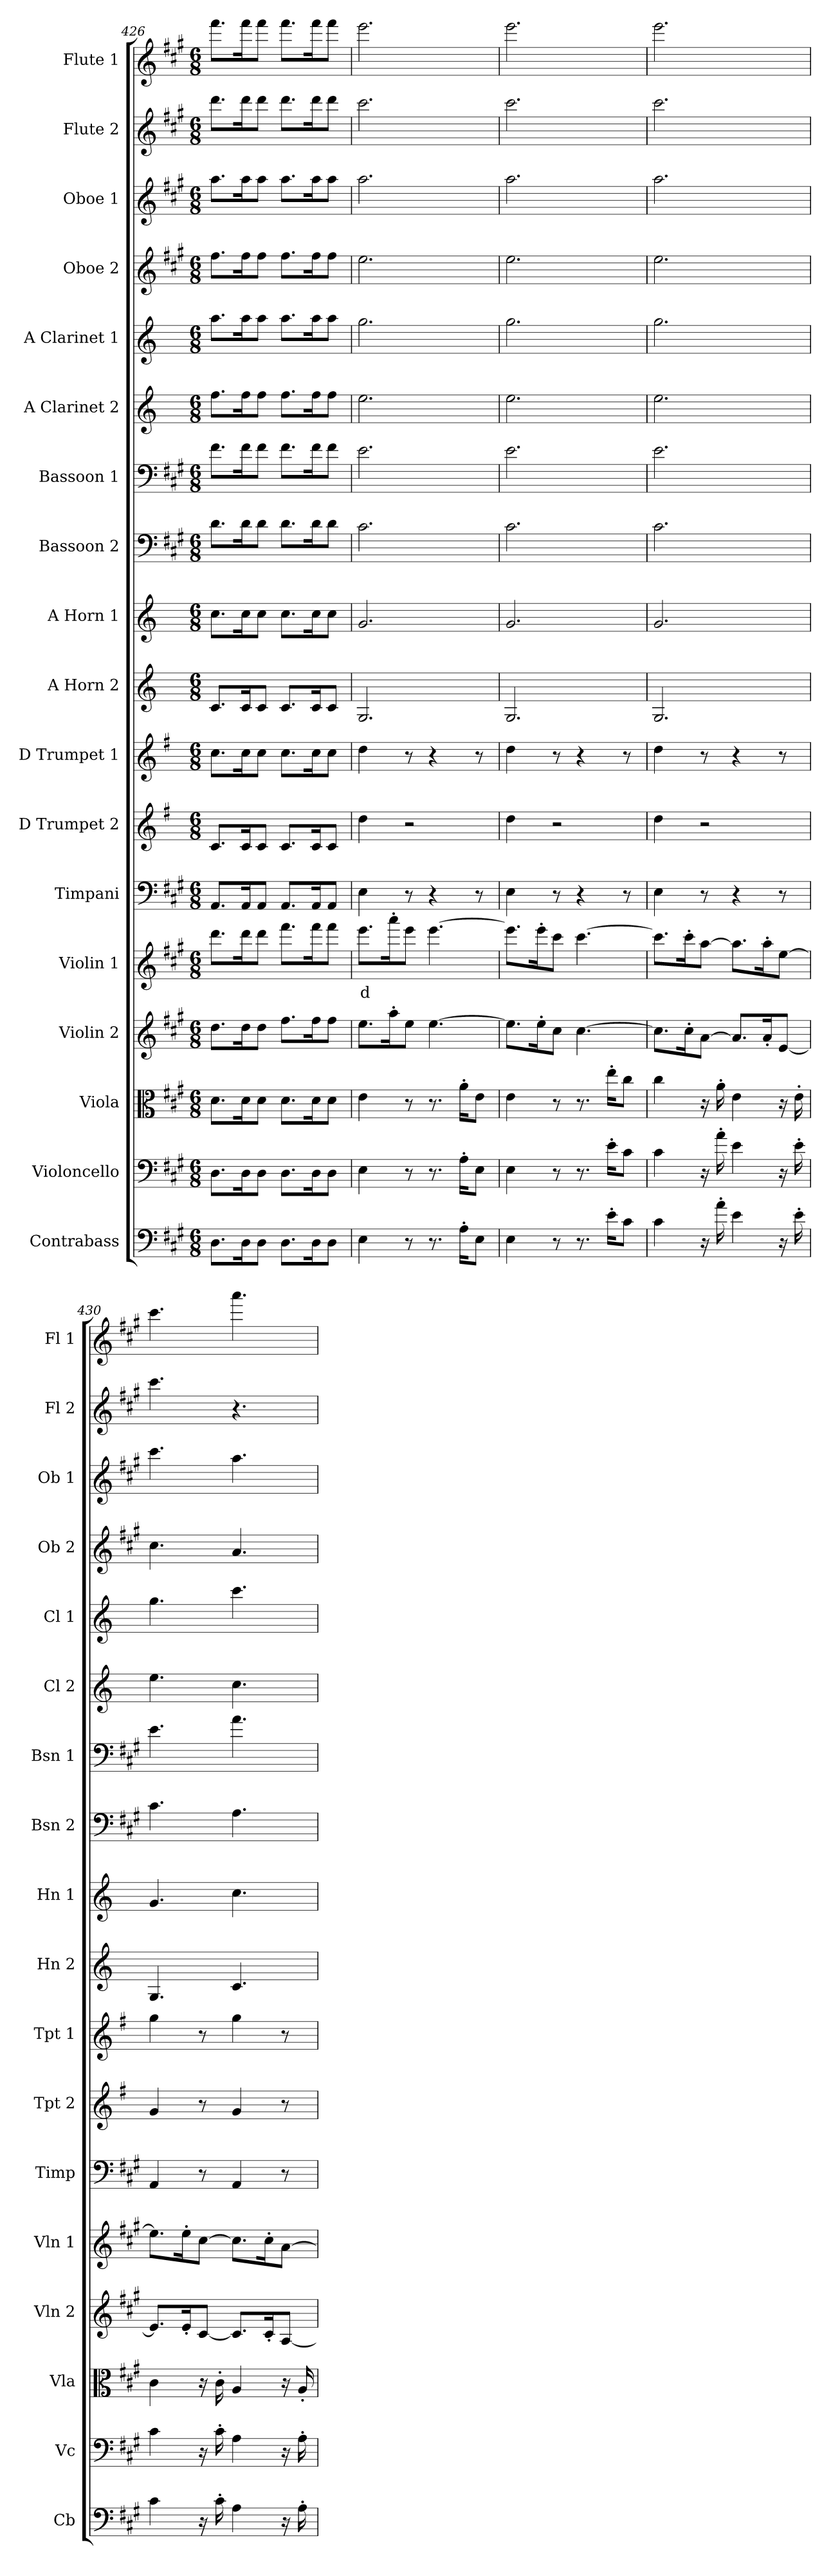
**kern	**kern	**kern	**kern	**kern	**text	**kern	**kern	**kern	**kern	**kern	**kern	**kern	**kern	**kern	**kern	**kern	**kern	**kern
*part18	*part17	*part16	*part15	*part14	*part14	*part13	*part12	*part11	*part10	*part9	*part8	*part7	*part6	*part5	*part4	*part3	*part2	*part1
*staff18	*staff17	*staff16	*staff15	*staff14	*staff14	*staff13	*staff12	*staff11	*staff10	*staff9	*staff8	*staff7	*staff6	*staff5	*staff4	*staff3	*staff2	*staff1
*I"Contrabass	*I"Violoncello	*I"Viola	*I"Violin 2	*I"Violin 1	*	*I"Timpani	*I"D Trumpet 2	*I"D Trumpet 1	*I"A Horn 2	*I"A Horn 1	*I"Bassoon 2	*I"Bassoon 1	*I"A Clarinet 2	*I"A Clarinet 1	*I"Oboe 2	*I"Oboe 1	*I"Flute 2	*I"Flute 1
*I'Cb	*I'Vc	*I'Vla	*I'Vln 2	*I'Vln 1	*	*I'Timp	*I'Tpt 2	*I'Tpt 1	*I'Hn 2	*I'Hn 1	*I'Bsn 2	*I'Bsn 1	*I'Cl 2	*I'Cl 1	*I'Ob 2	*I'Ob 1	*I'Fl 2	*I'Fl 1
*clefF4	*clefF4	*clefC3	*clefG2	*clefG2	*	*clefF4	*clefG2	*clefG2	*clefG2	*clefG2	*clefF4	*clefF4	*clefG2	*clefG2	*clefG2	*clefG2	*clefG2	*clefG2
*ITrd7c12	*	*	*	*	*	*	*ITrd-1c-2	*ITrd-1c-2	*ITrd2c3	*ITrd2c3	*	*	*ITrd2c3	*ITrd2c3	*	*	*	*
*k[f#c#g#]	*k[f#c#g#]	*k[f#c#g#]	*k[f#c#g#]	*k[f#c#g#]	*	*k[f#c#g#]	*k[f#c#g#]	*k[f#c#g#]	*k[f#c#g#]	*k[f#c#g#]	*k[f#c#g#]	*k[f#c#g#]	*k[f#c#g#]	*k[f#c#g#]	*k[f#c#g#]	*k[f#c#g#]	*k[f#c#g#]	*k[f#c#g#]
*M6/8	*M6/8	*M6/8	*M6/8	*M6/8	*	*M6/8	*M6/8	*M6/8	*M6/8	*M6/8	*M6/8	*M6/8	*M6/8	*M6/8	*M6/8	*M6/8	*M6/8	*M6/8
=426	=426	=426	=426	=426	=426	=426	=426	=426	=426	=426	=426	=426	=426	=426	=426	=426	=426	=426
8.DD\L	8.D\L	8.d\L	8.dd\L	8.ddd\L	.	8.AA/L	8.d/L	8.dd\L	8.A/L	8.a\L	8.d\L	8.f#\L	8.dd\L	8.ff#\L	8.ff#\L	8.aa\L	8.ddd\L	8.fff#\L
16DD\K	16D\K	16d\K	16dd\K	16ddd\K	.	16AA/K	16d/K	16dd\K	16A/K	16a\K	16d\K	16f#\K	16dd\K	16ff#\K	16ff#\K	16aa\K	16ddd\K	16fff#\K
8DD\J	8D\J	8d\J	8dd\J	8ddd\J	.	8AA/J	8d/J	8dd\J	8A/J	8a\J	8d\J	8f#\J	8dd\J	8ff#\J	8ff#\J	8aa\J	8ddd\J	8fff#\J
8.DD\L	8.D\L	8.d\L	8.ff#\L	8.fff#\L	.	8.AA/L	8.d/L	8.dd\L	8.A/L	8.a\L	8.d\L	8.f#\L	8.dd\L	8.ff#\L	8.ff#\L	8.aa\L	8.ddd\L	8.fff#\L
16DD\K	16D\K	16d\K	16ff#\K	16fff#\K	.	16AA/K	16d/K	16dd\K	16A/K	16a\K	16d\K	16f#\K	16dd\K	16ff#\K	16ff#\K	16aa\K	16ddd\K	16fff#\K
8DD\J	8D\J	8d\J	8ff#\J	8fff#\J	.	8AA/J	8d/J	8dd\J	8A/J	8a\J	8d\J	8f#\J	8dd\J	8ff#\J	8ff#\J	8aa\J	8ddd\J	8fff#\J
=427	=427	=427	=427	=427	=427	=427	=427	=427	=427	=427	=427	=427	=427	=427	=427	=427	=427	=427
!	!	!	!	!	!LO:LY:b:color=#FF0000	!	!	!	!	!	!	!	!	!	!	!	!	!
4EE\	4E\	4e\	8.ee\L	8.eee\L	d	4E\	4ee\	4ee\	2.E/	2.e/	2.c#\	2.e\	2.cc#\	2.ee\	2.ee\	2.aa\	2.ccc#\	2.eee\
.	.	.	16aa'\K	16aaa'\K	.	.	.	.	.	.	.	.	.	.	.	.	.	.
8r	8r	8r	8ee\J	8eee\J	.	8r	2r	8r	.	.	.	.	.	.	.	.	.	.
8.r	8.r	8.r	[4.ee\	[4.eee\	.	4r	.	4r	.	.	.	.	.	.	.	.	.	.
16AA'\KL	16A'\KL	16a'\KL	.	.	.	.	.	.	.	.	.	.	.	.	.	.	.	.
8EE\J	8E\J	8e\J	.	.	.	8r	.	8r	.	.	.	.	.	.	.	.	.	.
=428	=428	=428	=428	=428	=428	=428	=428	=428	=428	=428	=428	=428	=428	=428	=428	=428	=428	=428
4EE\	4E\	4e\	8.ee\L]	8.eee\L]	.	4E\	4ee\	4ee\	2.E/	2.e/	2.c#\	2.e\	2.cc#\	2.ee\	2.ee\	2.aa\	2.ccc#\	2.eee\
.	.	.	16ee'\K	16eee'\K	.	.	.	.	.	.	.	.	.	.	.	.	.	.
8r	8r	8r	8cc#\J	8ccc#\J	.	8r	2r	8r	.	.	.	.	.	.	.	.	.	.
8.r	8.r	8.r	[4.cc#\	[4.ccc#\	.	4r	.	4r	.	.	.	.	.	.	.	.	.	.
16E'\KL	16e'\KL	16ee'\KL	.	.	.	.	.	.	.	.	.	.	.	.	.	.	.	.
8C#\J	8c#\J	8cc#\J	.	.	.	8r	.	8r	.	.	.	.	.	.	.	.	.	.
=429	=429	=429	=429	=429	=429	=429	=429	=429	=429	=429	=429	=429	=429	=429	=429	=429	=429	=429
4C#\	4c#\	4cc#\	8.cc#\L]	8.ccc#\L]	.	4E\	4ee\	4ee\	2.E/	2.e/	2.c#\	2.e\	2.cc#\	2.ee\	2.ee\	2.aa\	2.ccc#\	2.eee\
.	.	.	16cc#'\K	16ccc#'\K	.	.	.	.	.	.	.	.	.	.	.	.	.	.
16r	16r	16r	[8a\J	[8aa\J	.	8r	2r	8r	.	.	.	.	.	.	.	.	.	.
16A'\	16a'\	16a'\	.	.	.	.	.	.	.	.	.	.	.	.	.	.	.	.
4E\	4e\	4e\	8.a/L]	8.aa\L]	.	4r	.	4r	.	.	.	.	.	.	.	.	.	.
.	.	.	16a'/K	16aa'\K	.	.	.	.	.	.	.	.	.	.	.	.	.	.
16r	16r	16r	[8e/J	[8ee\J	.	8r	.	8r	.	.	.	.	.	.	.	.	.	.
16E'\	16e'\	16e'\	.	.	.	.	.	.	.	.	.	.	.	.	.	.	.	.
=430	=430	=430	=430	=430	=430	=430	=430	=430	=430	=430	=430	=430	=430	=430	=430	=430	=430	=430
4C#\	4c#\	4c#\	8.e/L]	8.ee\L]	.	4AA/	4a/	4aa\	4.E/	4.e/	4.c#\	4.e\	4.cc#\	4.ee\	4.cc#\	4.ccc#\	4.ccc#\	4.ccc#\
.	.	.	16e'/K	16ee'\K	.	.	.	.	.	.	.	.	.	.	.	.	.	.
16r	16r	16r	[8c#/J	[8cc#\J	.	8r	8r	8r	.	.	.	.	.	.	.	.	.	.
16C#'\	16c#'\	16c#'\	.	.	.	.	.	.	.	.	.	.	.	.	.	.	.	.
4AA\	4A\	4A/	8.c#/L]	8.cc#\L]	.	4AA/	4a/	4aa\	4.A/	4.a\	4.A\	4.a\	4.a\	4.aa\	4.a/	4.aa\	4.r	4.aaa\
.	.	.	16c#'/K	16cc#'\K	.	.	.	.	.	.	.	.	.	.	.	.	.	.
16r	16r	16r	[8A/J	[8a\J	.	8r	8r	8r	.	.	.	.	.	.	.	.	.	.
16AA'\	16A'\	16A'/	.	.	.	.	.	.	.	.	.	.	.	.	.	.	.	.
=	=	=	=	=	=	=	=	=	=	=	=	=	=	=	=	=	=	=
*-	*-	*-	*-	*-	*-	*-	*-	*-	*-	*-	*-	*-	*-	*-	*-	*-	*-	*-
